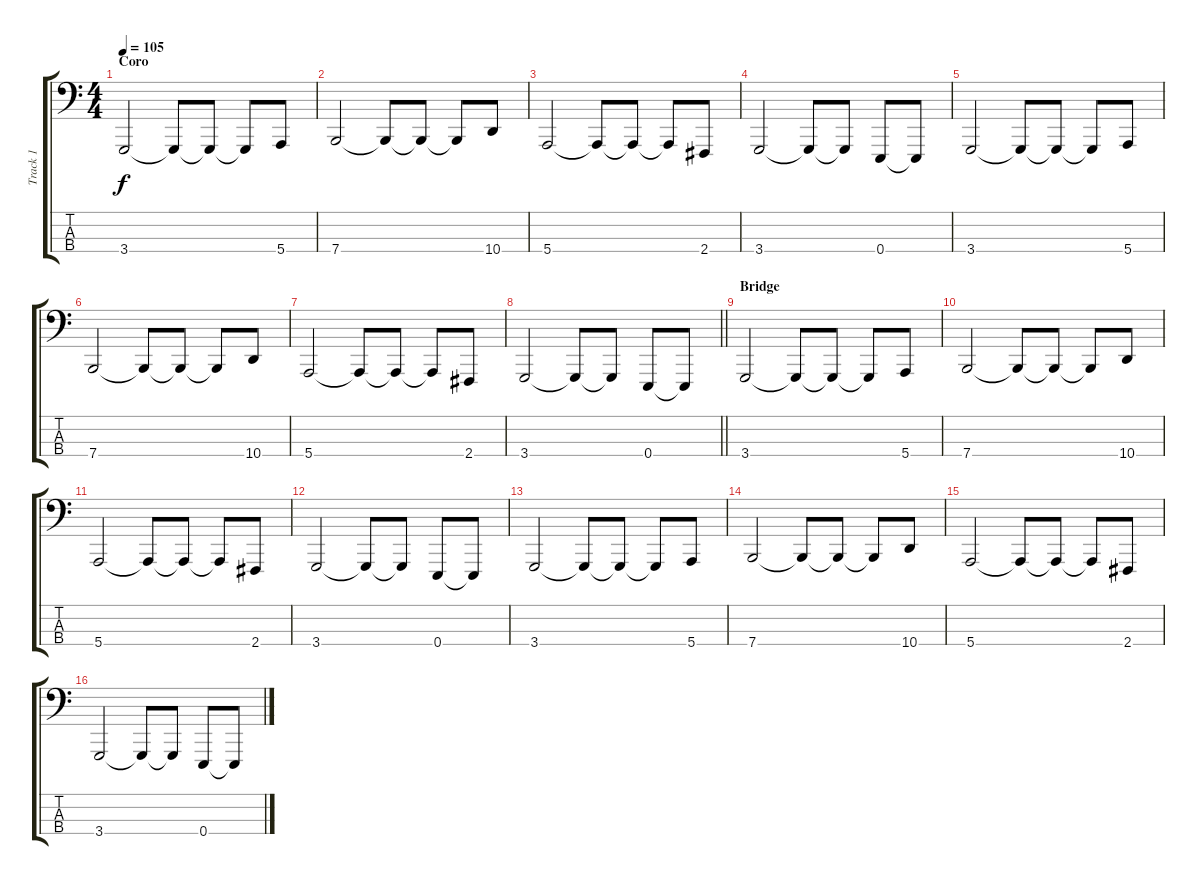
\track ("Track 1" "Track 1") {instrument lead2sawtooth}
\staff {score tabs}
\tuning (G2 D2 A1 E1) {hide}
\ts (4 4)
\section ("" "Coro")
\tempo 105
\clef f4
\ks c
3.4.2{dy f} 3.4{t}.8 3.4{t}.8 3.4{t}.8 5.4.8 |
7.4.2 7.4{t}.8 7.4{t}.8 7.4{t}.8 10.4.8 |
5.4.2 5.4{t}.8 5.4{t}.8 5.4{t}.8 2.4.8 |
3.4.2 3.4{t}.8 3.4{t}.8 0.4.8 0.4{t}.8 |
3.4.2 3.4{t}.8 3.4{t}.8 3.4{t}.8 5.4.8 |
7.4.2 7.4{t}.8 7.4{t}.8 7.4{t}.8 10.4.8 |
5.4.2 5.4{t}.8 5.4{t}.8 5.4{t}.8 2.4.8 |
\barLineRight lightlight
3.4.2 3.4{t}.8 3.4{t}.8 0.4.8 0.4{t}.8 |
\section ("" "Bridge")
3.4.2 3.4{t}.8 3.4{t}.8 3.4{t}.8 5.4.8 |
7.4.2 7.4{t}.8 7.4{t}.8 7.4{t}.8 10.4.8 |
5.4.2 5.4{t}.8 5.4{t}.8 5.4{t}.8 2.4.8 |
3.4.2 3.4{t}.8 3.4{t}.8 0.4.8 0.4{t}.8 |
3.4.2 3.4{t}.8 3.4{t}.8 3.4{t}.8 5.4.8 |
7.4.2 7.4{t}.8 7.4{t}.8 7.4{t}.8 10.4.8 |
5.4.2 5.4{t}.8 5.4{t}.8 5.4{t}.8 2.4.8 |
3.4.2 3.4{t}.8 3.4{t}.8 0.4.8 0.4{t}.8
